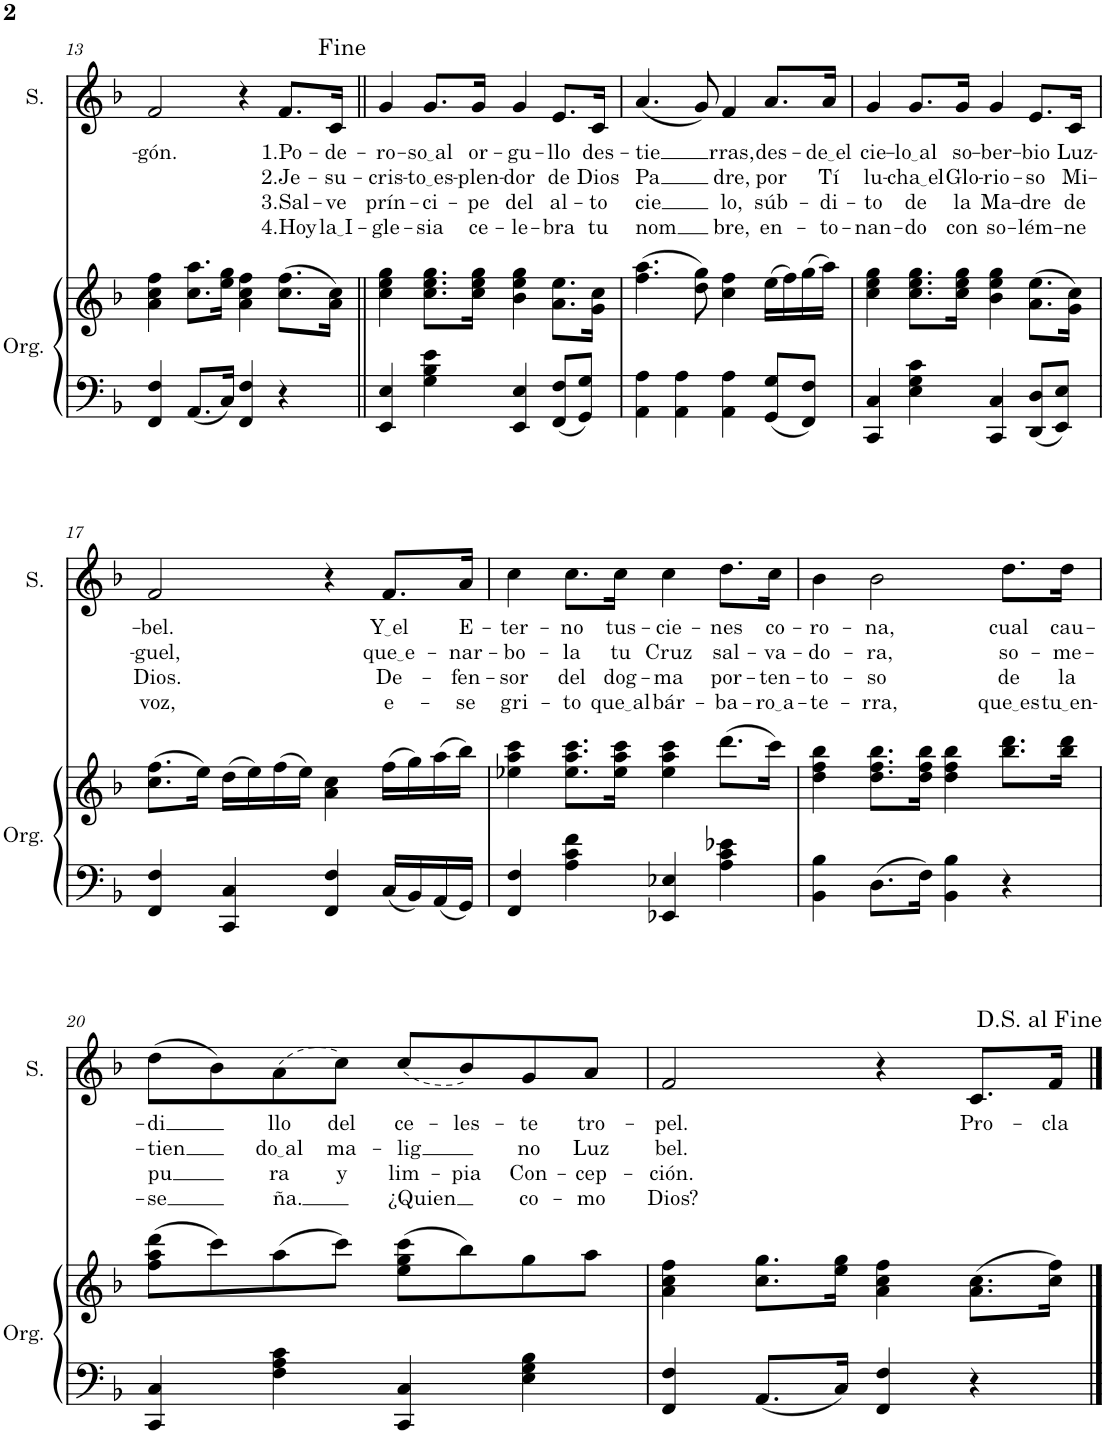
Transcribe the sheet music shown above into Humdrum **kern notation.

**kern	**kern	**text	**text	**text	**text	**harte	**kern	**text	**text	**text	**text
*part2	*part2	*part2	*part2	*part2	*part2	*part2	*part1	*part1	*part1	*part1	*part1
*staff3	*staff2	*staff2	*staff2	*staff2	*staff2	*	*staff1	*staff1	*staff1	*staff1	*staff1
*I"Órgano	*	*	*	*	*	*	*I"Soprano	*	*	*	*
*	*	*	*	*	*	*	*I'S.	*	*	*	*
!!LO:PB:g=z
*clefF4	*clefG2	*	*	*	*	*	*clefG2	*	*	*	*
*k[b-]	*k[b-]	*	*	*	*	*	*k[b-]	*	*	*	*
*M4/4	*M4/4	*	*	*	*	*	*M4/4	*	*	*	*
=13	=13	=13	=13	=13	=13	=13	=13	=13	=13	=13	=13
!	!	!LO:LY:b	!	!	!	!	!	!LO:LY:b	!	!	!
4FF/ 4F/	4a\ 4cc\ 4ff\	-gón.	.	.	.	F:maj	2f/	-gón.	.	.	.
!	!	!	!	!	!	!LO:H:kt=7	!	!	!	!	!
8.AA/L	8.cc\ 8.aa\L	.	.	.	.	C:7	.	.	.	.	.
16C/Jk	16ee\ 16gg\Jk	.	.	.	.	.	.	.	.	.	.
4FF/ 4F/	4a\ 4cc\ 4ff\	.	.	.	.	F:maj	4r	.	.	.	.
!	!	!LO:LY:b	!LO:LY:b	!LO:LY:b	!LO:LY:b	!	!	!LO:LY:b	!LO:LY:b	!LO:LY:b	!LO:LY:b
4r	(8.cc\ 8.ff\L	1.Po-	2.Je-	3.Sal-	4.Hoy	.	8.f/L	1.Po-	2.Je-	3.Sal-	4.Hoy
!	!	!LO:LY:b	!LO:LY:b	!LO:LY:b	!LO:LY:b	!	!	!LO:LY:b	!LO:LY:b	!LO:LY:b	!LO:LY:b
.	16a\ 16cc\Jk)	-de-	-su-	-ve	la I	.	16c/Jk	-de-	-su-	-ve	la I
=14||	=14||	=14||	=14||	=14||	=14||	=14||	=14||	=14||	=14||	=14||	=14||
!	!	!LO:LY:b	!LO:LY:b	!LO:LY:b	!LO:LY:b	!	!	!LO:LY:b	!LO:LY:b	!LO:LY:b	!LO:LY:b
4EE/ 4E/	4cc\ 4ee\ 4gg\	-ro-	-cris-	prín-	-gle-	C:maj	4g/	-ro-	-cris-	prín-	-gle-
!	!	!LO:LY:b	!LO:LY:b	!LO:LY:b	!LO:LY:b	!	!	!LO:LY:b	!LO:LY:b	!LO:LY:b	!LO:LY:b
4G\ 4B-\ 4e\	8.cc\ 8.ee\ 8.gg\L	so al	to es	-ci-	-sia	.	8.g/L	so al	to es	-ci-	-sia
!	!	!LO:LY:b	!LO:LY:b	!LO:LY:b	!LO:LY:b	!	!	!LO:LY:b	!LO:LY:b	!LO:LY:b	!LO:LY:b
.	16cc\ 16ee\ 16gg\Jk	or-	-plen-	-pe	ce-	.	16g/Jk	or-	-plen-	-pe	ce-
!	!	!LO:LY:b	!LO:LY:b	!LO:LY:b	!LO:LY:b	!LO:H:kt=7	!	!LO:LY:b	!LO:LY:b	!LO:LY:b	!LO:LY:b
4EE/ 4E/	4b-\ 4ee\ 4gg\	-gu-	-dor	del	-le-	C:7	4g/	-gu-	-dor	del	-le-
!	!	!LO:LY:b	!LO:LY:b	!LO:LY:b	!LO:LY:b	!	!	!LO:LY:b	!LO:LY:b	!LO:LY:b	!LO:LY:b
8FF/ 8F/L	8.a\ 8.ee\L	-llo	de	al-	-bra	.	8.e/L	-llo	de	al-	-bra
8GG/ 8G/J	.	.	.	.	.	.	.	.	.	.	.
!	!	!LO:LY:b	!LO:LY:b	!LO:LY:b	!LO:LY:b	!	!	!LO:LY:b	!LO:LY:b	!LO:LY:b	!LO:LY:b
.	16g\ 16cc\Jk	des-	Dios	-to	tu	.	16c/Jk	des-	Dios	-to	tu
=15	=15	=15	=15	=15	=15	=15	=15	=15	=15	=15	=15
!	!	!LO:LY:b	!LO:LY:b	!LO:LY:b	!LO:LY:b	!	!	!LO:LY:b	!LO:LY:b	!LO:LY:b	!LO:LY:b
4AA\ 4A\	(4.ff\ 4.aa\	-tie	Pa	cie	nom	F:maj	(4.a/	-tie	Pa	cie	nom
4AA\ 4A\	.	.	.	.	.	.	.	.	.	.	.
.	8dd\ 8gg\)	.	.	.	.	.	8g/)	.	.	.	.
!	!	!LO:LY:b	!LO:LY:b	!LO:LY:b	!LO:LY:b	!	!	!LO:LY:b	!LO:LY:b	!LO:LY:b	!LO:LY:b
4AA\ 4A\	4cc\ 4ff\	rras,	dre,	lo,	bre,	.	4f/	rras,	dre,	lo,	bre,
!	!	!LO:LY:b	!LO:LY:b	!LO:LY:b	!LO:LY:b	!	!	!LO:LY:b	!LO:LY:b	!LO:LY:b	!LO:LY:b
8GG/ 8G/L	(16ee\LL	des	por	súb	en	.	8.a/L	des-	por	súb-	en-
.	16ff\)	.	.	.	.	.	.	.	.	.	.
!	!	!LO:LY:b	!LO:LY:b	!LO:LY:b	!LO:LY:b	!	!	!	!	!	!
8FF/ 8F/J	(16gg\	de el	Tí	-di-	-to-	.	.	.	.	.	.
!	!	!	!	!	!	!	!	!LO:LY:b	!LO:LY:b	!LO:LY:b	!LO:LY:b
.	16aa\JJ)	.	.	.	.	.	16a/Jk	de el	Tí	-di-	-to-
=16	=16	=16	=16	=16	=16	=16	=16	=16	=16	=16	=16
!	!	!LO:LY:b	!LO:LY:b	!LO:LY:b	!LO:LY:b	!	!	!LO:LY:b	!LO:LY:b	!LO:LY:b	!LO:LY:b
4CC/ 4C/	4cc\ 4ee\ 4gg\	cie-	lu-	-to	-nan-	C:maj	4g/	cie-	lu-	-to	-nan-
!	!	!LO:LY:b	!LO:LY:b	!LO:LY:b	!LO:LY:b	!	!	!LO:LY:b	!LO:LY:b	!LO:LY:b	!LO:LY:b
4E\ 4G\ 4c\	8.cc\ 8.ee\ 8.gg\L	lo al	cha el	de	-do	.	8.g/L	lo al	cha el	de	-do
!	!	!LO:LY:b	!LO:LY:b	!LO:LY:b	!LO:LY:b	!	!	!LO:LY:b	!LO:LY:b	!LO:LY:b	!LO:LY:b
.	16cc\ 16ee\ 16gg\Jk	so-	Glo-	la	con	.	16g/Jk	so-	Glo-	la	con
!	!	!LO:LY:b	!LO:LY:b	!LO:LY:b	!LO:LY:b	!LO:H:kt=7	!	!LO:LY:b	!LO:LY:b	!LO:LY:b	!LO:LY:b
4CC/ 4C/	4b-\ 4ee\ 4gg\	-ber-	-rio-	Ma-	so-	C:7	4g/	-ber-	-rio-	Ma-	so-
!	!	!LO:LY:b	!LO:LY:b	!LO:LY:b	!LO:LY:b	!	!	!LO:LY:b	!LO:LY:b	!LO:LY:b	!LO:LY:b
8DD/ 8D/L	(8.a\ 8.ee\L	-bio	-so	-dre	-lém-	.	8.e/L	-bio	-so	-dre	-lém-
8EE/ 8E/J	.	.	.	.	.	.	.	.	.	.	.
!	!	!LO:LY:b	!LO:LY:b	!LO:LY:b	!LO:LY:b	!	!	!LO:LY:b	!LO:LY:b	!LO:LY:b	!LO:LY:b
.	16g\ 16cc\Jk)	Luz-	Mi-	de	-ne	.	16c/Jk	Luz-	Mi-	de	-ne
!!LO:LB:g=z
=17	=17	=17	=17	=17	=17	=17	=17	=17	=17	=17	=17
!	!	!LO:LY:b	!LO:LY:b	!LO:LY:b	!LO:LY:b	!	!	!LO:LY:b	!LO:LY:b	!LO:LY:b	!LO:LY:b
4FF/ 4F/	(8.cc\ 8.ff\L	-bel.	-guel,	Dios.	voz,	F:maj	2f/	-bel.	-guel,	Dios.	voz,
.	16ee\Jk)	.	.	.	.	.	.	.	.	.	.
4CC/ 4C/	(16dd\LL	.	.	.	.	.	.	.	.	.	.
.	16ee\)	.	.	.	.	.	.	.	.	.	.
.	(16ff\	.	.	.	.	.	.	.	.	.	.
.	16ee\JJ)	.	.	.	.	.	.	.	.	.	.
4FF/ 4F/	4a\ 4cc\	.	.	.	.	.	4r	.	.	.	.
!	!	!LO:LY:b	!LO:LY:b	!LO:LY:b	!LO:LY:b	!	!	!LO:LY:b	!LO:LY:b	!LO:LY:b	!LO:LY:b
16C/LL	(16ff\LL	Y el	que e	De-	e-	.	8.f/L	Y el	que e	De-	e-
16BB-/	16gg\)	.	.	.	.	.	.	.	.	.	.
!	!	!LO:LY:b	!LO:LY:b	!LO:LY:b	!LO:LY:b	!	!	!	!	!	!
16AA/	(16aa\	E-	-nar-	-fen-	-se	.	.	.	.	.	.
!	!	!	!	!	!	!	!	!LO:LY:b	!LO:LY:b	!LO:LY:b	!LO:LY:b
16GG/JJ	16bb-\JJ)	.	.	.	.	.	16a/Jk	E-	-nar-	-fen-	-se
=18	=18	=18	=18	=18	=18	=18	=18	=18	=18	=18	=18
!	!	!LO:LY:b	!LO:LY:b	!LO:LY:b	!LO:LY:b	!LO:H:kt=7	!	!LO:LY:b	!LO:LY:b	!LO:LY:b	!LO:LY:b
4FF/ 4F/	4ee-X\ 4aa\ 4ccc\	-ter-	-bo-	-sor	gri-	F:7	4cc\	-ter-	-bo-	-sor	gri-
!	!	!LO:LY:b	!LO:LY:b	!LO:LY:b	!LO:LY:b	!	!	!LO:LY:b	!LO:LY:b	!LO:LY:b	!LO:LY:b
4A\ 4c\ 4f\	8.ee-\ 8.aa\ 8.ccc\L	-no	-la	del	-to	.	8.cc\L	-no	-la	del	-to
!	!	!LO:LY:b	!LO:LY:b	!LO:LY:b	!LO:LY:b	!	!	!LO:LY:b	!LO:LY:b	!LO:LY:b	!LO:LY:b
.	16ee-\ 16aa\ 16ccc\Jk	tus-	tu	dog-	que al	.	16cc\Jk	tus-	tu	dog-	que al
!	!	!LO:LY:b	!LO:LY:b	!LO:LY:b	!LO:LY:b	!	!	!LO:LY:b	!LO:LY:b	!LO:LY:b	!LO:LY:b
4EE-X/ 4E-X/	4ee-\ 4aa\ 4ccc\	-cie-	Cruz	-ma	bár-	.	4cc\	-cie-	Cruz	-ma	bár-
!	!	!LO:LY:b	!LO:LY:b	!LO:LY:b	!LO:LY:b	!	!	!LO:LY:b	!LO:LY:b	!LO:LY:b	!LO:LY:b
4A\ 4c\ 4e-X\	(8.ddd\L	-nes	sal-	por-	-ba-	.	8.dd\L	-nes	sal-	por-	-ba-
!	!	!LO:LY:b	!LO:LY:b	!LO:LY:b	!LO:LY:b	!	!	!LO:LY:b	!LO:LY:b	!LO:LY:b	!LO:LY:b
.	16ccc\Jk)	co-	-va-	-ten-	ro a	.	16cc\Jk	co-	-va-	-ten-	ro a
=19	=19	=19	=19	=19	=19	=19	=19	=19	=19	=19	=19
!	!	!LO:LY:b	!LO:LY:b	!LO:LY:b	!LO:LY:b	!	!	!LO:LY:b	!LO:LY:b	!LO:LY:b	!LO:LY:b
4BB-\ 4B-\	4dd\ 4ff\ 4bb-\	-ro-	-do-	-to-	-te-	Bb:maj	4b-\	-ro-	-do-	-to-	-te-
!	!	!LO:LY:b	!LO:LY:b	!LO:LY:b	!LO:LY:b	!	!	!LO:LY:b	!LO:LY:b	!LO:LY:b	!LO:LY:b
8.D\L	8.dd\ 8.ff\ 8.bb-\L	-na,	-ra,	-so	-rra,	.	2b-\	-na,	-ra,	-so	-rra,
16F\Jk	16dd\ 16ff\ 16bb-\Jk	.	.	.	.	.	.	.	.	.	.
4BB-\ 4B-\	4dd\ 4ff\ 4bb-\	.	.	.	.	.	.	.	.	.	.
!	!	!LO:LY:b	!LO:LY:b	!LO:LY:b	!LO:LY:b	!	!	!LO:LY:b	!LO:LY:b	!LO:LY:b	!LO:LY:b
4r	8.bb-\ 8.ddd\L	cual	so-	de	que es	.	8.dd\L	cual	so-	de	que es
!	!	!LO:LY:b	!LO:LY:b	!LO:LY:b	!LO:LY:b	!	!	!LO:LY:b	!LO:LY:b	!LO:LY:b	!LO:LY:b
.	16bb-\ 16ddd\Jk	cau-	-me-	la	tu en	.	16dd\Jk	cau-	-me-	la	tu en
!!LO:LB:g=z
=20	=20	=20	=20	=20	=20	=20	=20	=20	=20	=20	=20
!	!	!LO:LY:b	!LO:LY:b	!LO:LY:b	!LO:LY:b	!	!	!LO:LY:b	!LO:LY:b	!LO:LY:b	!LO:LY:b
4CC/ 4C/	(8ff\ 8aa\ 8ddd\L	-di	-tien	pu	-se	F:maj	(8dd\L	-di	-tien	pu	-se
.	8ccc\)	.	.	.	.	.	8b-\)	.	.	.	.
!	!	!LO:LY:b	!LO:LY:b	!LO:LY:b	!LO:LY:b	!	!	!LO:LY:b	!LO:LY:b	!LO:LY:b	!LO:LY:b
4F\ 4A\ 4c\	(8aa\	llo	do al	ra	ña.	.	(8a\	llo	do al	ra	ña.
!	!	!LO:LY:b	!LO:LY:b	!LO:LY:b	!	!	!	!LO:LY:b	!LO:LY:b	!LO:LY:b	!
.	8ccc\J)	del	ma-	y	.	.	8cc\J)	del	ma-	y	.
!	!	!LO:LY:b	!LO:LY:b	!LO:LY:b	!LO:LY:b	!LO:H:kt=7	!	!LO:LY:b	!LO:LY:b	!LO:LY:b	!LO:LY:b
4CC/ 4C/	(8ee\ 8gg\ 8ccc\L	ce-	-lig	lim-	¿Quien	C:7	(8cc/L	ce-	-lig	lim-	¿Quien
!	!	!LO:LY:b	!	!LO:LY:b	!	!	!	!LO:LY:b	!	!LO:LY:b	!
.	8bb-\)	-les-	.	-pia	.	.	8b-/)	-les-	.	-pia	.
!	!	!LO:LY:b	!LO:LY:b	!LO:LY:b	!LO:LY:b	!	!	!LO:LY:b	!LO:LY:b	!LO:LY:b	!LO:LY:b
4E\ 4G\ 4B-\	8gg\	-te	no	Con-	co-	.	8g/	-te	no	Con-	co-
!	!	!LO:LY:b	!LO:LY:b	!LO:LY:b	!LO:LY:b	!	!	!LO:LY:b	!LO:LY:b	!LO:LY:b	!LO:LY:b
.	8aa\J	tro-	Luz-	-cep-	-mo	.	8a/J	tro-	Luz	-cep-	-mo
=21	=21	=21	=21	=21	=21	=21	=21	=21	=21	=21	=21
!	!	!LO:LY:b	!LO:LY:b	!LO:LY:b	!LO:LY:b	!	!	!LO:LY:b	!LO:LY:b	!LO:LY:b	!LO:LY:b
4FF/ 4F/	4a\ 4cc\ 4ff\	-pel.	-bel.	-ción.	Dios?	F:maj	2f/	-pel.	-bel.	-ción.	Dios?
!	!	!	!	!	!	!LO:H:kt=7	!	!	!	!	!
8.AA/L	8.cc\ 8.gg\L	.	.	.	.	C:7	.	.	.	.	.
16C/Jk	16ee\ 16gg\Jk	.	.	.	.	.	.	.	.	.	.
4FF/ 4F/	4a\ 4cc\ 4ff\	.	.	.	.	F:maj	4r	.	.	.	.
!	!	!LO:LY:b	!	!	!	!	!	!LO:LY:b	!	!	!
4r	(8.a\ 8.cc\L	Pro-	.	.	.	.	8.c/L	Pro-	.	.	.
!	!	!LO:LY:b	!	!	!	!	!	!LO:LY:b	!	!	!
.	16cc\ 16ff\Jk)	-cla	.	.	.	.	16f/Jk	-cla	.	.	.
==	==	==	==	==	==	==	==	==	==	==	==
*-	*-	*-	*-	*-	*-	*-	*-	*-	*-	*-	*-
